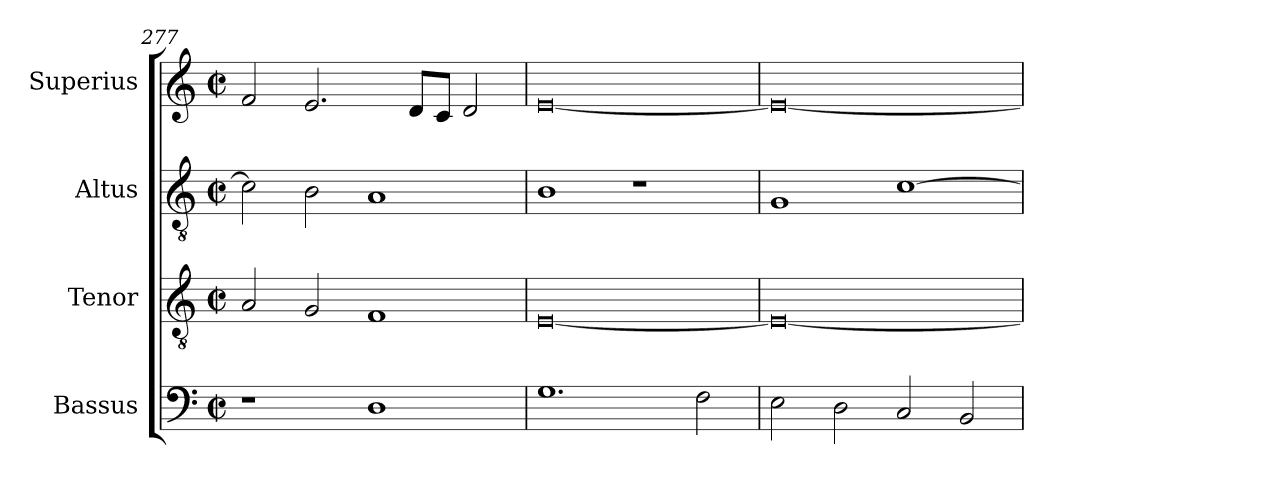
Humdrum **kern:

**kern	**kern	**kern	**kern
*part4	*part3	*part2	*part1
*staff4	*staff3	*staff2	*staff1
*I"Bassus	*I"Tenor	*I"Altus	*I"Superius
*I'B.	*I'T.	*	*I'S.
*clefF4	*clefGv2	*clefGv2	*clefG2
*	*ITrd7c12	*ITrd7c12	*
*k[]	*k[]	*k[]	*k[]
*C:	*C:	*C:	*C:
*M2/2	*M2/2	*M2/2	*M2/2
*met(c|)	*met(c|)	*met(c|)	*met(c|)
=277	=277	=277	=277
1r	2AAi/	2Ci\]	2fi/
.	2GGi/	2BBi\	2.ei/
1Di	1FFi	1AAi	.
.	.	.	8di/L
.	.	.	8ci/J
.	.	.	2di/
!!LO:LB:g=z
=278	=278	=278	=278
1.Gi	[<0EEi	1BBi	[<0ei
.	.	1r	.
2Fi\	.	.	.
=279	=279	=279	=279
2Ei\	0EEi_<	1GGi	0ei_<
2Di\	.	.	.
2Ci/	.	[>1Ci	.
2BBi/	.	.	.
=	=	=	=
*-	*-	*-	*-
